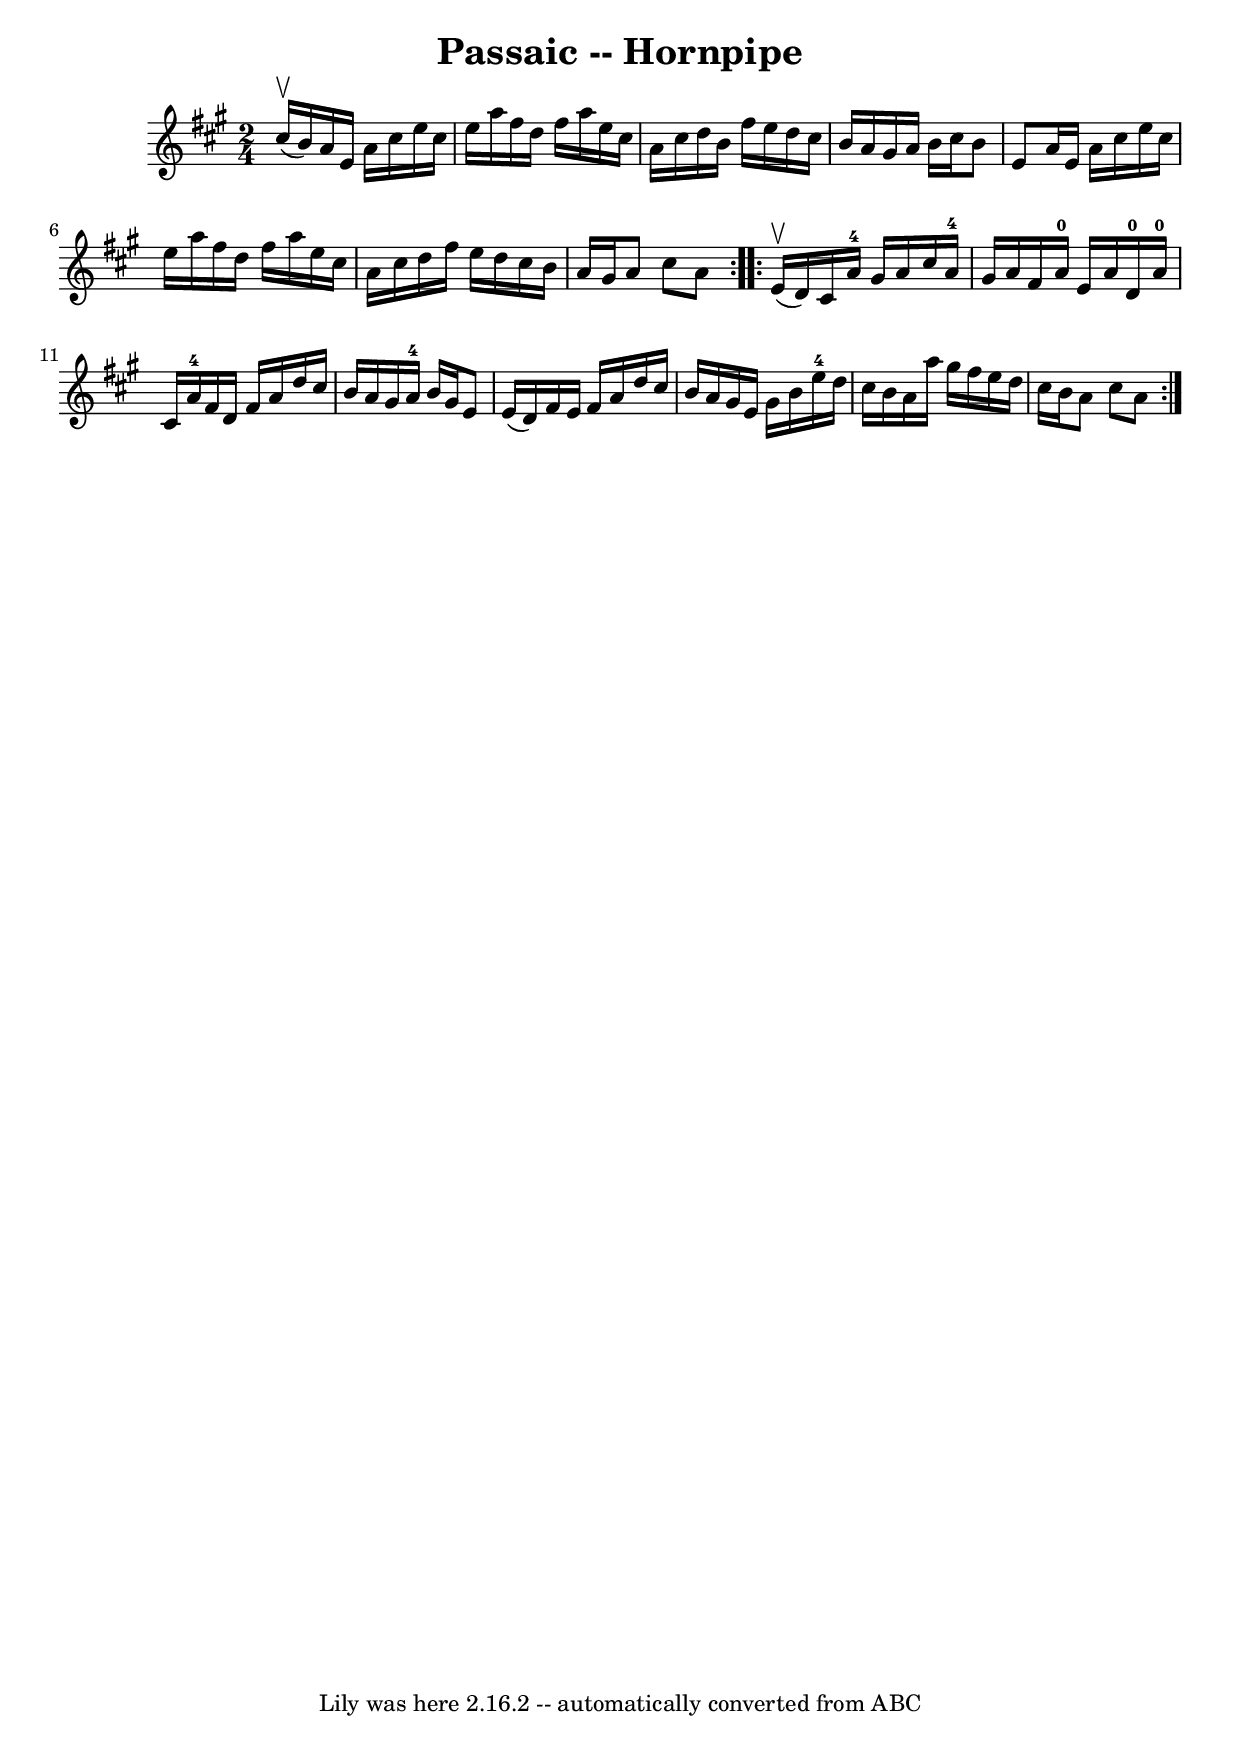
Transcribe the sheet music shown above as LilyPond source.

\version "2.16.2"
\include "Mammoth.ily"
\header {
  %% book = "Cole's 1000 Fiddle Tunes"
  crossRefNumber = "1"
  footnotes = ""
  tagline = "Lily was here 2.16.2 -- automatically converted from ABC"
  title = "Passaic -- Hornpipe"

}
voicedefault =  {



  \repeat volta 2 {

    \time 2/4 
    \key a \major cis''16 (^\upbow b'16) |
    a'16 e'16 
    a'16 cis''16 e''16 cis''16 e''16 a''16  |
    fis''16    
    d''16 fis''16 a''16 e''16 cis''16 a'16 cis''16  |
    
    d''16 b'16 fis''16 e''16 d''16 cis''16 b'16 a'16  |
    
    gis'16 a'16 b'16 cis''16 b'8 e'8  |
    a'16 e'16    
    a'16 cis''16 e''16 cis''16 e''16 a''16  |
    fis''16    
    d''16 fis''16 a''16 e''16 cis''16 a'16 cis''16  |
    
    d''16 fis''16 e''16 d''16 cis''16 b'16 a'16 gis'16  
    |
    a'8 cis''8 a'8  
  }     
  \repeat volta 2 {
    e'16 (^\upbow   
    d'16) |
    cis'16 a'16-4 gis'16 a'16 cis''16 a'16 
    -4 gis'16 a'16  |
    fis'16 a'16-0 e'16 a'16 d'16 
    -0 a'16-0 cis'16 a'16-4 |
    fis'16 d'16 fis'16    
    a'16 d''16 cis''16 b'16 a'16  |
    gis'16 a'16-4 b'16 
    gis'16 e'8 e'16 (d'16) |
    fis'16 e'16 fis'16    
    a'16 d''16 cis''16 b'16 a'16  |
    gis'16 e'16 gis'16   
    b'16 e''16-4 d''16 cis''16 b'16  |
    a'16 a''16    
    gis''16 fis''16 e''16 d''16 cis''16 b'16  |
    a'8    
    cis''8 a'8  
  }   

}

\score{
  <<

    \context Staff="default"
    {
      \voicedefault 
      
    }

  >>
  \layout {
    
  }
  \midi {
  }

}
